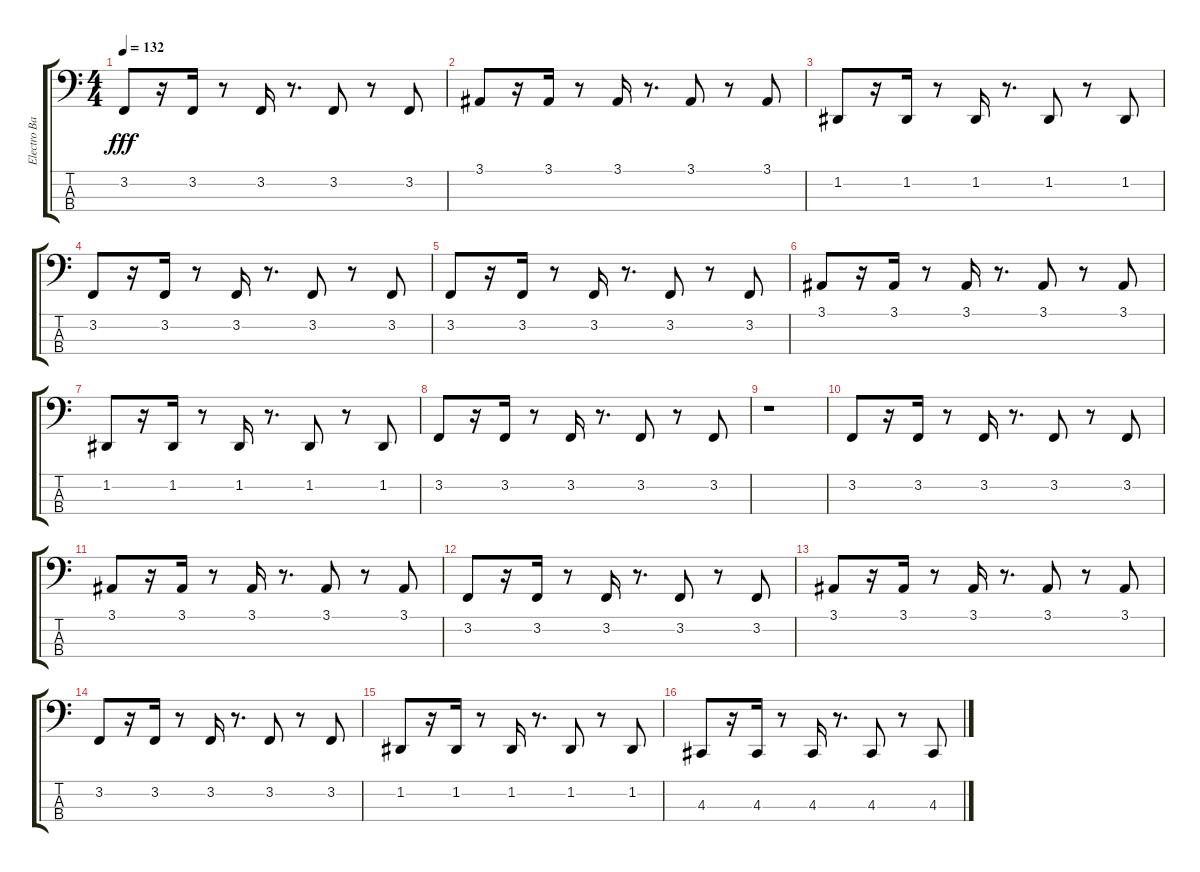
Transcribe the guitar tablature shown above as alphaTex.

\track ("Electro Bass" "Electro Ba") {instrument lead8bassandlead}
\staff {score tabs}
\tuning (G2 D2 A1 E1) {hide}
\ts (4 4)
\tempo 132
\clef f4
\ks c
3.2.8{dy fff} r.16 3.2.16 r.8 3.2.16 r.8{d} 3.2.8 r.8 3.2.8 |
3.1.8 r.16 3.1.16 r.8 3.1.16 r.8{d} 3.1.8 r.8 3.1.8 |
1.2.8 r.16 1.2.16 r.8 1.2.16 r.8{d} 1.2.8 r.8 1.2.8 |
3.2.8 r.16 3.2.16 r.8 3.2.16 r.8{d} 3.2.8 r.8 3.2.8 |
3.2.8 r.16 3.2.16 r.8 3.2.16 r.8{d} 3.2.8 r.8 3.2.8 |
3.1.8 r.16 3.1.16 r.8 3.1.16 r.8{d} 3.1.8 r.8 3.1.8 |
1.2.8 r.16 1.2.16 r.8 1.2.16 r.8{d} 1.2.8 r.8 1.2.8 |
3.2.8 r.16 3.2.16 r.8 3.2.16 r.8{d} 3.2.8 r.8 3.2.8 |
r.1 |
3.2.8 r.16 3.2.16 r.8 3.2.16 r.8{d} 3.2.8 r.8 3.2.8 |
3.1.8 r.16 3.1.16 r.8 3.1.16 r.8{d} 3.1.8 r.8 3.1.8 |
3.2.8 r.16 3.2.16 r.8 3.2.16 r.8{d} 3.2.8 r.8 3.2.8 |
3.1.8 r.16 3.1.16 r.8 3.1.16 r.8{d} 3.1.8 r.8 3.1.8 |
3.2.8 r.16 3.2.16 r.8 3.2.16 r.8{d} 3.2.8 r.8 3.2.8 |
1.2.8 r.16 1.2.16 r.8 1.2.16 r.8{d} 1.2.8 r.8 1.2.8 |
4.3.8 r.16 4.3.16 r.8 4.3.16 r.8{d} 4.3.8 r.8 4.3.8
